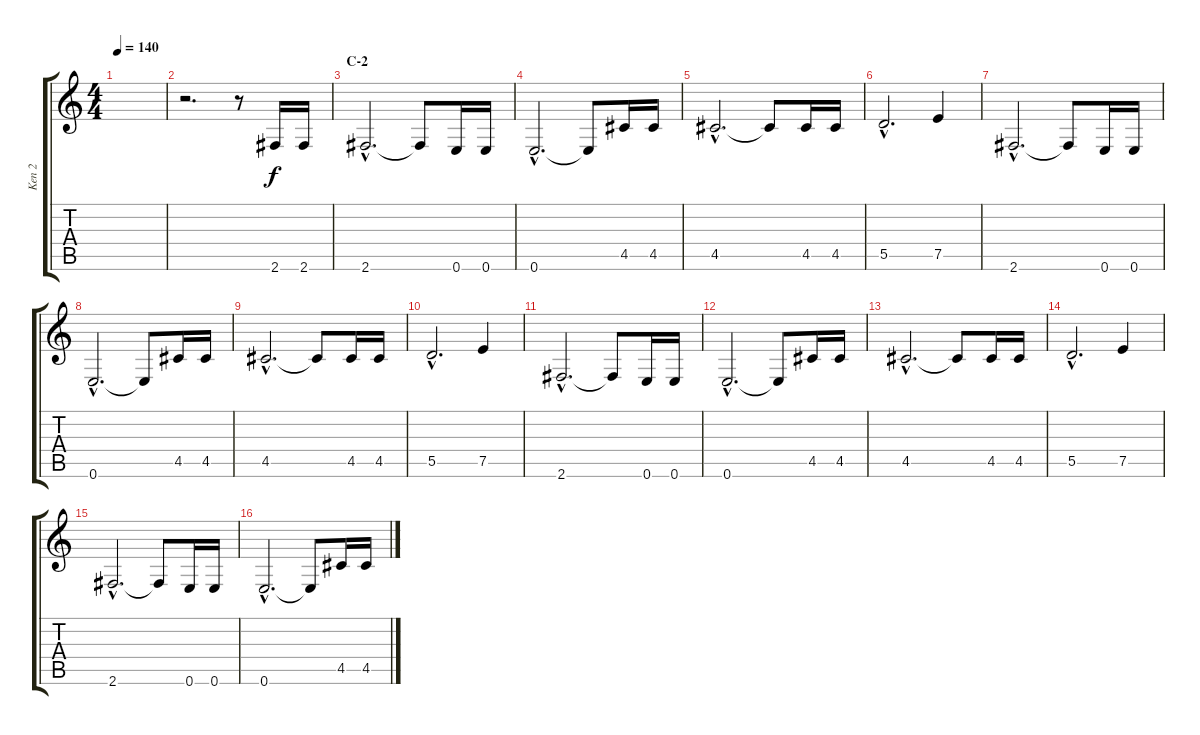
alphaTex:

\track ("Ken 2" "Ken 2") {instrument distortionguitar}
\staff {score tabs}
\tuning (E4 B3 G3 D3 A2 E2) {hide}
\ts (4 4)
\tempo 140
\clef g2
\ks c
|
r.2{d} r.8 2.6.16{volume 16 instrument distortionguitar} 2.6.16 |
\section ("" "C-2")
2.6{hac}.2{d} 2.6{t}.8 0.6.16 0.6.16 |
0.6{hac}.2{d} 0.6{t}.8 4.5.16 4.5.16 |
4.5{hac}.2{d} 4.5{t}.8 4.5.16 4.5.16 |
5.5{hac}.2{d} 7.5.4 |
2.6{hac}.2{d} 2.6{t}.8 0.6.16 0.6.16 |
0.6{hac}.2{d} 0.6{t}.8 4.5.16 4.5.16 |
4.5{hac}.2{d} 4.5{t}.8 4.5.16 4.5.16 |
5.5{hac}.2{d} 7.5.4 |
2.6{hac}.2{d} 2.6{t}.8 0.6.16 0.6.16 |
0.6{hac}.2{d} 0.6{t}.8 4.5.16 4.5.16 |
4.5{hac}.2{d} 4.5{t}.8 4.5.16 4.5.16 |
5.5{hac}.2{d} 7.5.4 |
2.6{hac}.2{d} 2.6{t}.8 0.6.16 0.6.16 |
0.6{hac}.2{d} 0.6{t}.8 4.5.16 4.5.16
